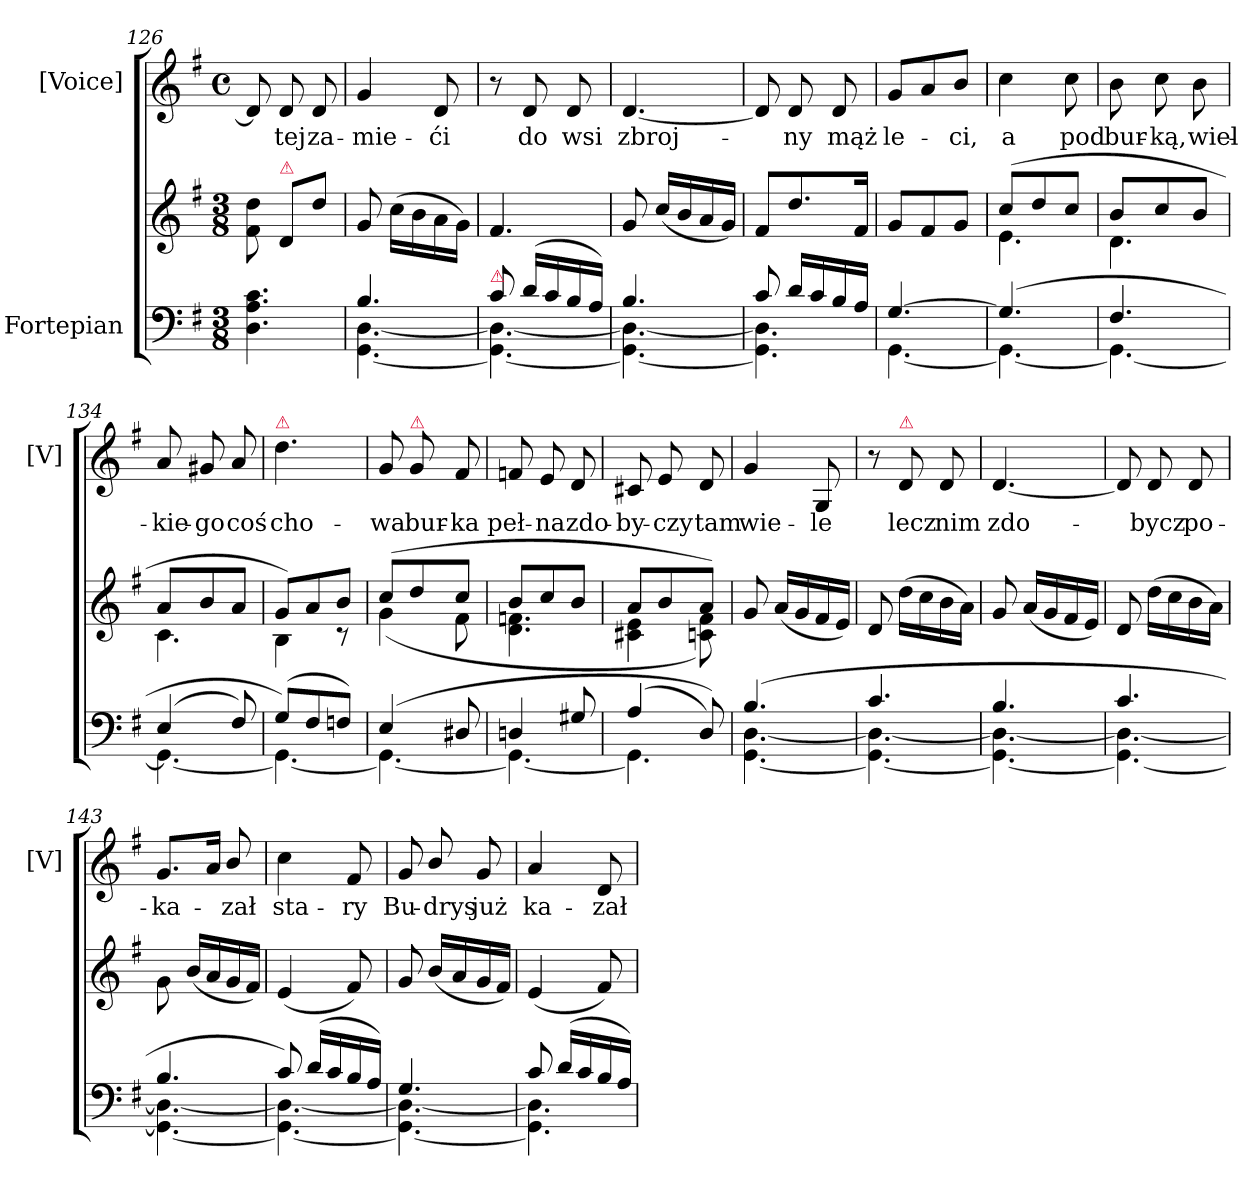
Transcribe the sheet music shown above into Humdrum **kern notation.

**kern	**kern	**kern	**text
*part2	*part2	*part1	*part1
*staff3	*staff2	*staff1	*staff1
*I"Fortepian	*	*I"[Voice]	*
*	*	*I'[V]	*
*clefF4	*clefG2	*clefG2	*
*k[f#]	*k[f#]	*k[f#]	*
*M3/8	*M3/8	*M4/4	*
*	*	*met(c)	*
=126	=126	=126	=126
4.D\ 4.A\ 4.c\	8f#\ 8dd\	8d/]	.
!	!LO:TX:a:color=crimson:t=⚠	!	!
.	8d/L	8d/	-tej
.	8dd\J	8d/	za-
=127	=127	=127	=127
*^	*	*	*
4.B/	[<4.GG\ [>4.D\	8g/	4g/	-mie-
.	.	(16cc\LL	.	.
.	.	16b\	.	.
.	.	16a\	8d/	-ći
.	.	16g\JJ)	.	.
=128	=128	=128	=128	=128
!LO:TX:a:color=crimson:t=⚠	!	!	!	!
8c/	4.GG_<\ 4.D_>\	4.f#/	8r	.
(<16d/LL	.	.	8d/	do
16c/	.	.	.	.
16B/	.	.	8d/	wsi
16A/JJ)	.	.	.	.
=129	=129	=129	=129	=129
4.B/	4.GG_\ 4.D_\	8g/	[4.d/	zbroj-
.	.	(<16cc/LL	.	.
.	.	16b/	.	.
.	.	16a/	.	.
.	.	16g/JJ)	.	.
=130	=130	=130	=130	=130
8c/	4.GG]\ 4.D]\	8f#/L	8d/]	.
16d/LL	.	8.dd/	8d/	-ny
16c/	.	.	.	.
16B/	.	.	8d/	mąż
16A/JJ	.	16f#/Jk	.	.
=131	=131	=131	=131	=131
[4.G/	[<4.GG\	8g/L	8g/L	le-
.	.	8f#/	8a/	.
.	.	8g/J	8b/J	-ci,
=132	=132	=132	=132	=132
*	*	*^	*	*
(<4.G/]	4.GG\_<	(<8cc/L	4.e\	4cc\	a
.	.	8dd/	.	.	.
.	.	8cc/J	.	8cc\	pod
=133	=133	=133	=133	=133	=133
4.F#/	4.GG\_<	8b/L	4.d\	8b\	bur-
.	.	8cc/	.	8cc\	-ką,
.	.	8b/J	.	8b\	wiel-
=134	=134	=134	=134	=134	=134
(>4E/	4.GG\_<	8a/L	4.c\	8a/	-kie-
.	.	8b/	.	8g#X/	-go
8F#/)	.	8a/J	.	8a/	coś
=135	=135	=135	=135	=135	=135
!	!	!	!	!LO:TX:a:color=crimson:t=⚠	!
(<8G/L)	4.GG\_<	8g/L)	4B\	4.dd\	cho-
8F#/	.	8a/	.	.	.
8Fn/J)	.	8b/J	8r	.	.
=136	=136	=136	=136	=136	=136
(<4E/	4.GG\_<	(>8cc/L	(<4g\	8g/	-wa
!	!	!	!	!LO:TX:a:color=crimson:t=⚠	!
.	.	8dd/	.	8g/	bur-
8D#X/	.	8cc/J	8f#\	8f#/	-ka
=137	=137	=137	=137	=137	=137
4Dn/	4.GG\_	8b/L	4.d\ 4.fn\	8fn/	peł-
.	.	8cc/	.	8e/	-na
8G#X/	.	8b/J	.	8d/	zdo-
=138	=138	=138	=138	=138	=138
(>4A/	4.GG\]	8a/L	4c#X\ 4e\	8c#X/	-by-
.	.	8b/	.	8e/	-czy
8D/))	.	8a/J)	8cn\ 8f#\)	8d/	tam
*	*	*v	*v	*	*
=139	=139	=139	=139	=139
(>4.B/	[<4.GG\ [<4.D\	8g/	4g/	wie-
.	.	(<16a/LL	.	.
.	.	16g/	.	.
.	.	16f#/	8G/	-le
.	.	16e/JJ)	.	.
=140	=140	=140	=140	=140
4.c/	4.GG_<\ 4.D_<\	8d/	8r	.
!	!	!	!LO:TX:a:color=crimson:t=⚠	!
.	.	(>16dd\LL	8d/	lecz
.	.	16cc\	.	.
.	.	16b\	8d/	nim
.	.	16a\JJ)	.	.
=141	=141	=141	=141	=141
4.B/	4.GG_<\ 4.D_<\	8g/	[4.d/	zdo-
.	.	(<16a/LL	.	.
.	.	16g/	.	.
.	.	16f#/	.	.
.	.	16e/JJ)	.	.
=142	=142	=142	=142	=142
4.c/	4.GG_<\ 4.D_<\	8d/	8d/]	.
.	.	(>16dd\LL	8d/	-bycz
.	.	16cc\	.	.
.	.	16b\	8d/	po-
.	.	16a\JJ)	.	.
=143	=143	=143	=143	=143
4.B/	4.GG_<\ 4.D_>\	8g\	8.g/L	-ka-
.	.	(<16b/LL	.	.
.	.	16a/	16a/Jk	.
.	.	16g/	8b/	-zał
.	.	16f#/JJ)	.	.
=144	=144	=144	=144	=144
8c/)	4.GG_<\ 4.D_>\	(<4e/	4cc\	sta-
(<16d/LL	.	.	.	.
16c/	.	.	.	.
16B/	.	8f#/)	8f#/	-ry
16A/JJ)	.	.	.	.
=145	=145	=145	=145	=145
4.G/	4.GG_\ 4.D_\	8g/	8g/	Bu-
.	.	(<16b/LL	8b/	-drys
.	.	16a/	.	.
.	.	16g/	8g/	już
.	.	16f#/JJ)	.	.
=146	=146	=146	=146	=146
8c/	4.GG]\ 4.D]\	(<4e/	4a/	ka-
(<16d/LL	.	.	.	.
16c/	.	.	.	.
16B/	.	8f#/)	8d/	-zał
16A/JJ)	.	.	.	.
*v	*v	*	*	*
=	=	=	=
*-	*-	*-	*-
